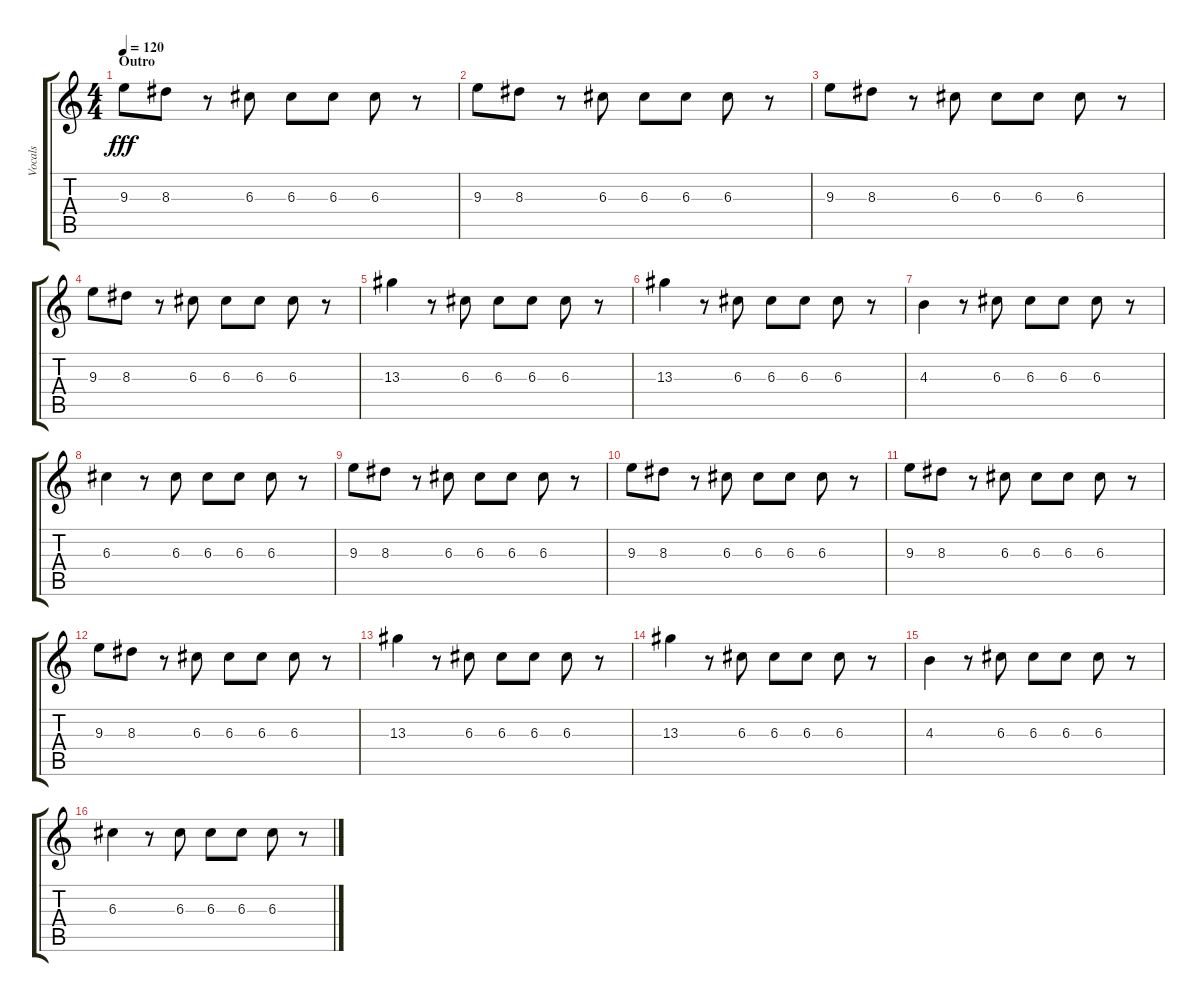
\track ("Vocals" "Vocals") {instrument acousticguitarsteel}
\staff {score tabs}
\tuning (E4 B3 G3 D3 A2 E2) {hide}
\ts (4 4)
\section ("" "Outro")
\tempo 120
\clef g2
\ks c
9.3.8{dy fff} 8.3.8 r.8 6.3.8 6.3.8 6.3.8 6.3.8 r.8 |
9.3.8 8.3.8 r.8 6.3.8 6.3.8 6.3.8 6.3.8 r.8 |
9.3.8 8.3.8 r.8 6.3.8 6.3.8 6.3.8 6.3.8 r.8 |
9.3.8 8.3.8 r.8 6.3.8 6.3.8 6.3.8 6.3.8 r.8 |
13.3.4 r.8 6.3.8 6.3.8 6.3.8 6.3.8 r.8 |
13.3.4 r.8 6.3.8 6.3.8 6.3.8 6.3.8 r.8 |
4.3.4 r.8 6.3.8 6.3.8 6.3.8 6.3.8 r.8 |
6.3.4 r.8 6.3.8 6.3.8 6.3.8 6.3.8 r.8 |
9.3.8 8.3.8 r.8 6.3.8 6.3.8 6.3.8 6.3.8 r.8 |
9.3.8 8.3.8 r.8 6.3.8 6.3.8 6.3.8 6.3.8 r.8 |
9.3.8 8.3.8 r.8 6.3.8 6.3.8 6.3.8 6.3.8 r.8 |
9.3.8 8.3.8 r.8 6.3.8 6.3.8 6.3.8 6.3.8 r.8 |
13.3.4 r.8 6.3.8 6.3.8 6.3.8 6.3.8 r.8 |
13.3.4 r.8 6.3.8 6.3.8 6.3.8 6.3.8 r.8 |
4.3.4 r.8 6.3.8 6.3.8 6.3.8 6.3.8 r.8 |
6.3.4 r.8 6.3.8 6.3.8 6.3.8 6.3.8 r.8
